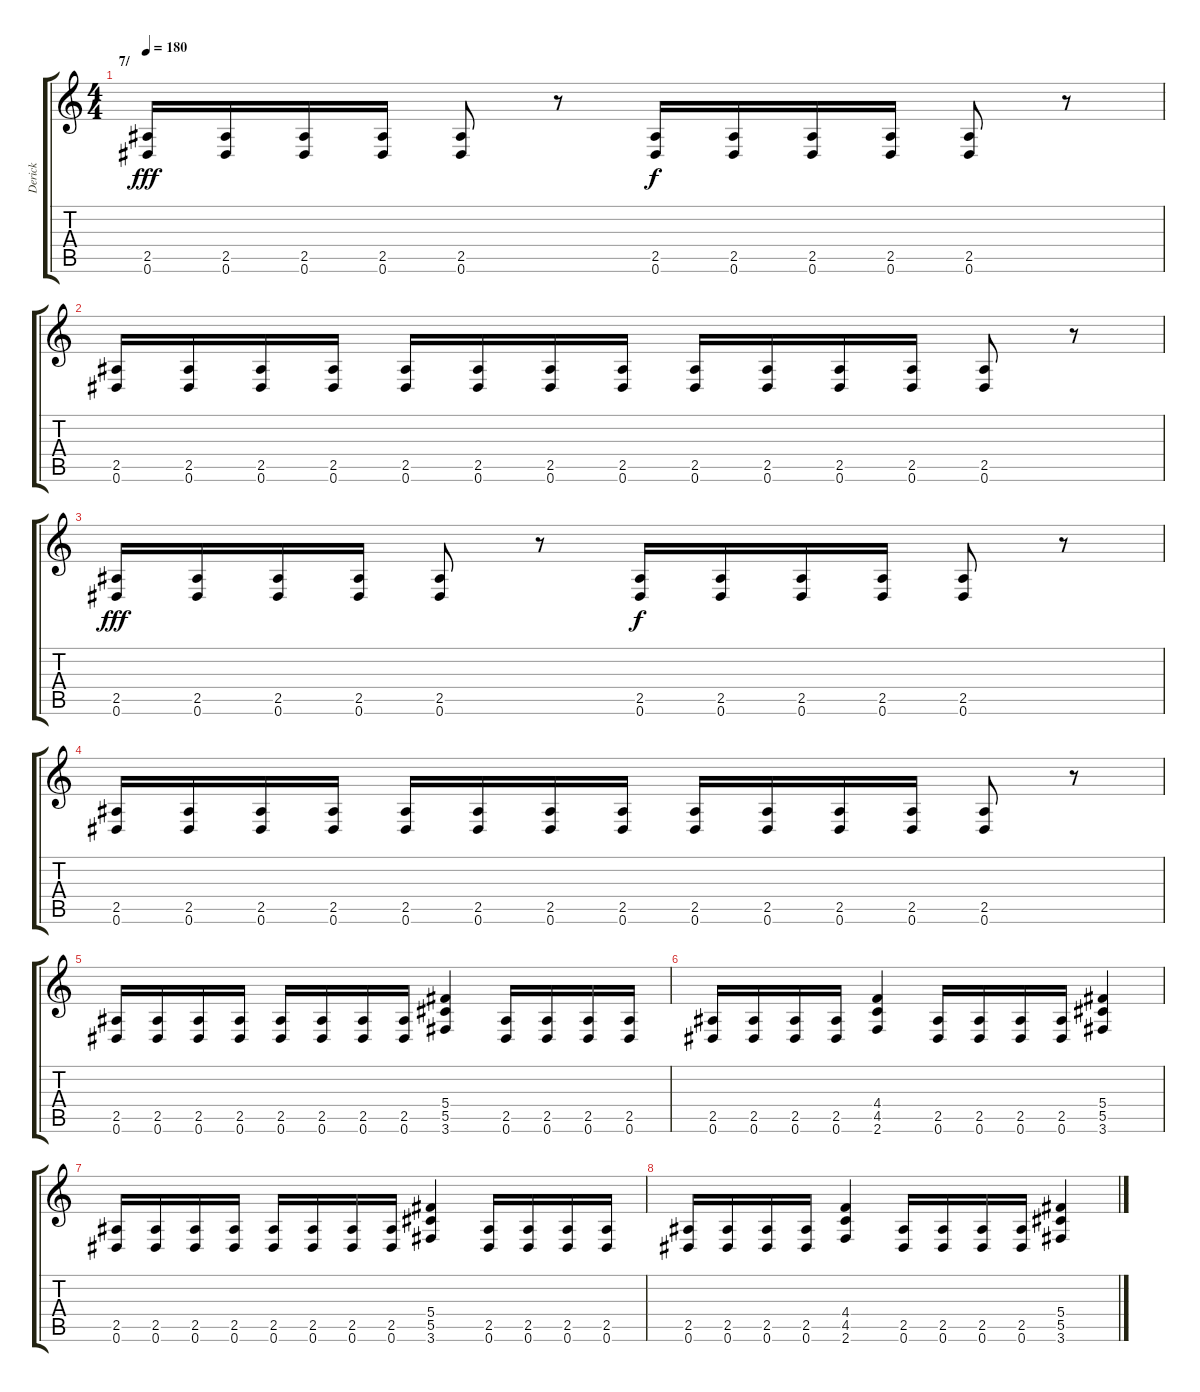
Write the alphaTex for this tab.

\track ("Derick" "Derick") {instrument distortionguitar}
\staff {score tabs}
\tuning (Eb4 Bb3 Gb3 Db3 Ab2 Eb2) {hide}
\ts (4 4)
\section ("" "7/")
\tempo 180
\clef g2
\ks c
(2.5 0.6).16{dy fff} (2.5 0.6).16 (2.5 0.6).16 (2.5 0.6).16 (2.5 0.6).8 r.8 (2.5 0.6).16{dy f} (2.5 0.6).16 (2.5 0.6).16 (2.5 0.6).16 (2.5 0.6).8 r.8 |
(2.5 0.6).16 (2.5 0.6).16 (2.5 0.6).16 (2.5 0.6).16 (2.5 0.6).16 (2.5 0.6).16 (2.5 0.6).16 (2.5 0.6).16 (2.5 0.6).16 (2.5 0.6).16 (2.5 0.6).16 (2.5 0.6).16 (2.5 0.6).8 r.8 |
(2.5 0.6).16{dy fff} (2.5 0.6).16 (2.5 0.6).16 (2.5 0.6).16 (2.5 0.6).8 r.8 (2.5 0.6).16{dy f} (2.5 0.6).16 (2.5 0.6).16 (2.5 0.6).16 (2.5 0.6).8 r.8 |
(2.5 0.6).16 (2.5 0.6).16 (2.5 0.6).16 (2.5 0.6).16 (2.5 0.6).16 (2.5 0.6).16 (2.5 0.6).16 (2.5 0.6).16 (2.5 0.6).16 (2.5 0.6).16 (2.5 0.6).16 (2.5 0.6).16 (2.5 0.6).8 r.8 |
(2.5 0.6).16 (2.5 0.6).16 (2.5 0.6).16 (2.5 0.6).16 (2.5 0.6).16 (2.5 0.6).16 (2.5 0.6).16 (2.5 0.6).16 (5.4 5.5 3.6).4 (2.5 0.6).16 (2.5 0.6).16 (2.5 0.6).16 (2.5 0.6).16 |
(2.5 0.6).16 (2.5 0.6).16 (2.5 0.6).16 (2.5 0.6).16 (4.4 4.5 2.6).4 (2.5 0.6).16 (2.5 0.6).16 (2.5 0.6).16 (2.5 0.6).16 (5.4 5.5 3.6).4 |
(2.5 0.6).16 (2.5 0.6).16 (2.5 0.6).16 (2.5 0.6).16 (2.5 0.6).16 (2.5 0.6).16 (2.5 0.6).16 (2.5 0.6).16 (5.4 5.5 3.6).4 (2.5 0.6).16 (2.5 0.6).16 (2.5 0.6).16 (2.5 0.6).16 |
(2.5 0.6).16 (2.5 0.6).16 (2.5 0.6).16 (2.5 0.6).16 (4.4 4.5 2.6).4 (2.5 0.6).16 (2.5 0.6).16 (2.5 0.6).16 (2.5 0.6).16 (5.4 5.5 3.6).4
